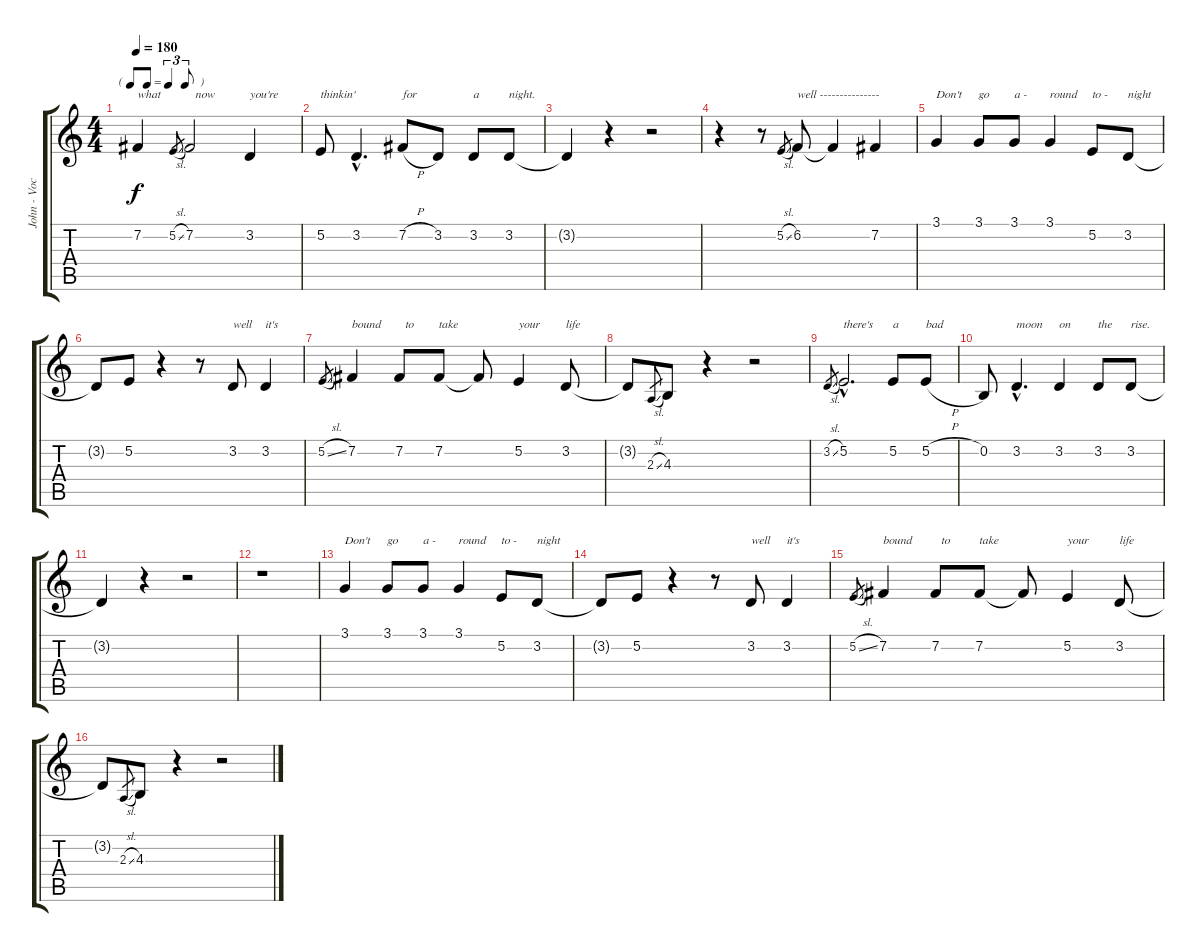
\track ("John - Vocals" "John - Voc") {instrument altosax}
\staff {score tabs}
\tuning (E4 B3 G3 D3 A2 E2) {hide}
\ts (4 4)
\tf triplet8th
\tempo 180
\clef g2
\ks c
7.2.4{txt "what" dy f} 5.2{sl}.8{gr} 7.2.2{txt "  now"} 3.2.4{txt "you're"} |
5.2.8{txt "thinkin'"} 3.2{hac}.4{d} 7.2{h}.8{txt "for"} 3.2.8 3.2.8{txt "a "} 3.2.8{txt "night."} |
3.2{t}.4 r.4 r.2 |
r.4 r.8 5.2{sl}.8{gr} 6.2.8{txt "well ---------------"} 6.2{t}.4 7.2.4 |
3.1.4{txt "Don't"} 3.1.8{txt "go"} 3.1.8{txt "a -"} 3.1.4{txt "round"} 5.2.8{txt "to -"} 3.2.8{txt "night"} |
3.2{t}.8 5.2.8 r.4 r.8 3.2.8{txt "well"} 3.2.4{txt "it's"} |
5.2{sl}.8{gr} 7.2.4{txt "bound"} 7.2.8{txt "  to"} 7.2.8{txt "take"} 7.2{t}.8 5.2.4{txt "your"} 3.2.8{txt "life"} |
3.2{t}.8 2.3{sl}.8{gr} 4.3.8 r.4 r.2 |
3.2{sl}.8{gr} 5.2{hac}.2{d txt "there's"} 5.2.8{txt "a "} 5.2{h}.8{txt "bad"} |
0.2.8 3.2{hac}.4{d txt "moon"} 3.2.4{txt "on"} 3.2.8{txt "the"} 3.2.8{txt "rise."} |
3.2{t}.4 r.4 r.2 |
r.1 |
3.1.4{txt "Don't"} 3.1.8{txt "go"} 3.1.8{txt "a -"} 3.1.4{txt "round"} 5.2.8{txt "to -"} 3.2.8{txt "night"} |
3.2{t}.8 5.2.8 r.4 r.8 3.2.8{txt "well"} 3.2.4{txt "it's"} |
5.2{sl}.8{gr} 7.2.4{txt "bound"} 7.2.8{txt "  to"} 7.2.8{txt "take"} 7.2{t}.8 5.2.4{txt "your"} 3.2.8{txt "life"} |
3.2{t}.8 2.3{sl}.8{gr} 4.3.8 r.4 r.2
